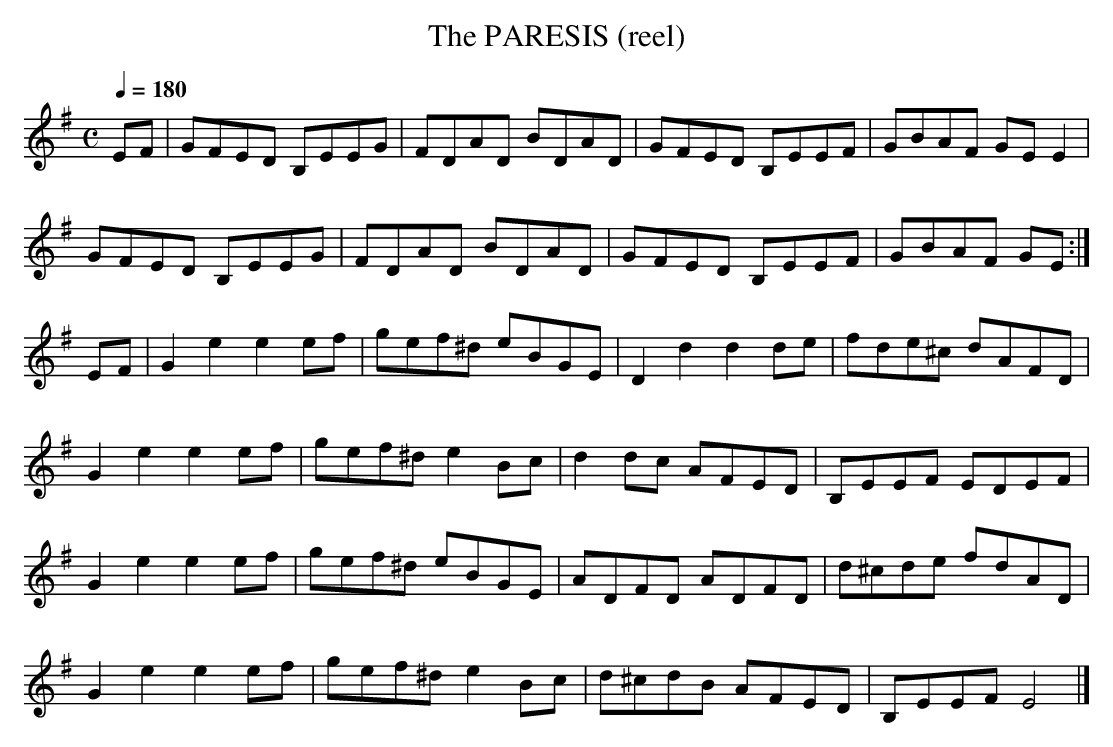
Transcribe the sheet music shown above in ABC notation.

X:1
T:PARESIS (reel), The
Q:1/4=180
M:C
L:1/8
K:Em %
EF|GFED B,EEG|FDAD BDAD|GFED B,EEF|GBAF GEE2|
GFED B,EEG|FDAD BDAD|GFED B,EEF|GBAF GE:|
EF|G2e2e2 ef|gef^d eBGE|D2d2d2 de|fde^c dAFD |
G2e2e2 ef|gef^d e2Bc|d2dc AFED|B,EEF EDEF |
G2e2e2 ef|gef^d eBGE|ADFD ADFD|d^cde fdAD |
G2e2e2 ef|gef^d e2Bc|d^cdB AFED|B,EEF E4|]
